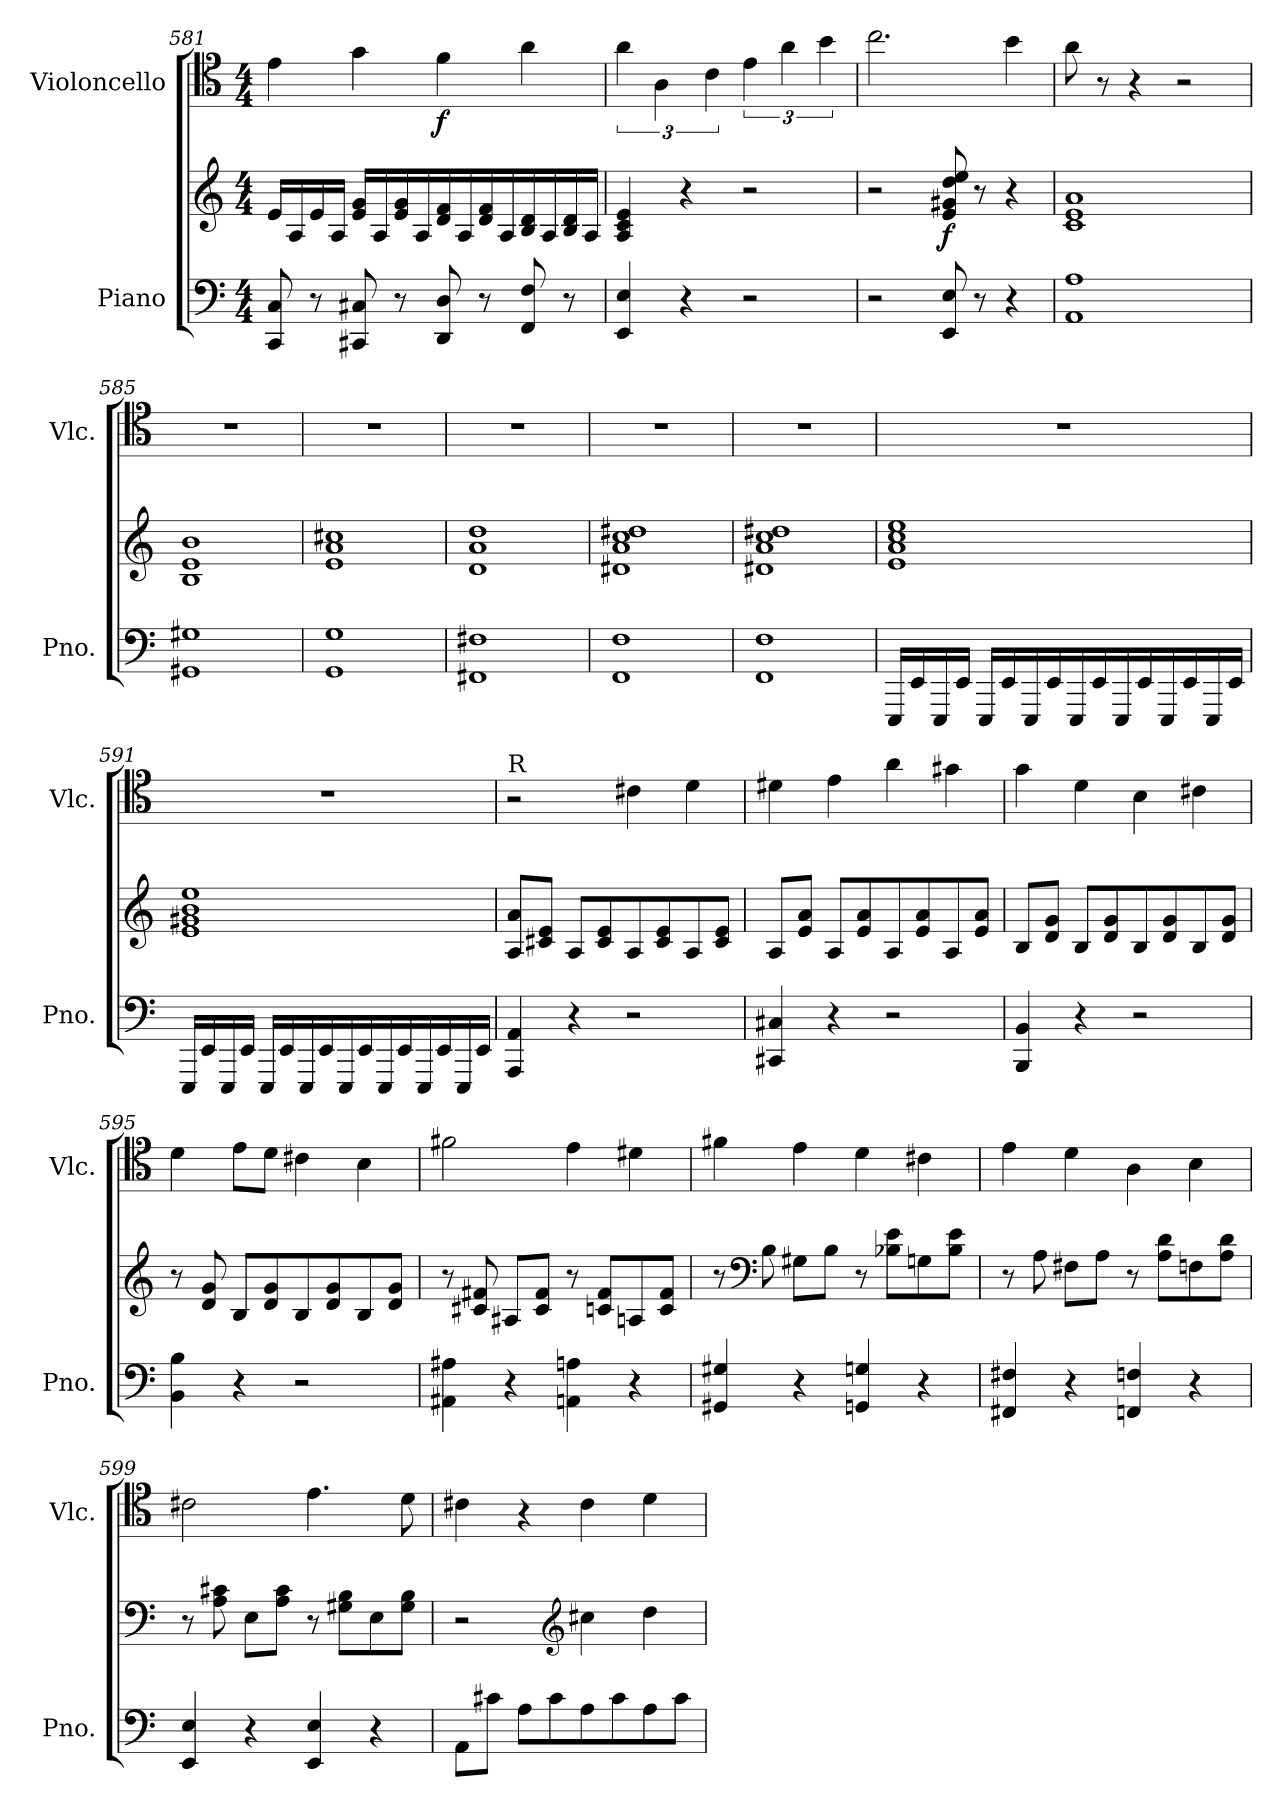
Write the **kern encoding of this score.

**kern	**kern	**dynam	**kern	**dynam
*part2	*part2	*part2	*part1	*part1
*staff3	*staff2	*staff2/3	*staff1	*staff1
*I"Piano	*	*	*I"Violoncello	*
*I'Pno.	*	*	*I'Vlc.	*
*clefF4	*clefG2	*	*clefC4	*
*k[]	*k[]	*	*k[]	*
*M4/4	*M4/4	*	*M4/4	*
=581	=581	=581	=581	=581
8CC/ 8C/	16e/LL	.	4e\	.
.	16A/	.	.	.
8r	16e/	.	.	.
.	16A/JJ	.	.	.
8CC#X/ 8C#X/	16e/ 16g/LL	.	4g\	.
.	16A/	.	.	.
8r	16e/ 16g/	.	.	.
.	16A/	.	.	.
!	!	!	!	!LO:DY:b
8DD/ 8D/	16d/ 16f/	.	4f\	f
.	16A/	.	.	.
8r	16d/ 16f/	.	.	.
.	16A/	.	.	.
8FF/ 8F/	16B/ 16d/	.	4a\	.
.	16A/	.	.	.
8r	16B/ 16d/	.	.	.
.	16A/JJ	.	.	.
=582	=582	=582	=582	=582
4EE/ 4E/	4A/ 4c/ 4e/	.	6a\	.
.	.	.	6A\	.
4r	4r	.	.	.
.	.	.	6c\	.
2r	2r	.	6e\	.
.	.	.	6a\	.
.	.	.	6b\	.
!!LO:LB:g=z
=583	=583	=583	=583	=583
2r	2r	.	2.cc\	.
!	!	!LO:DY:b	!	!
8EE/ 8E/	8e/ 8g#X/ 8dd/ 8ee/	f	.	.
8r	8r	.	.	.
4r	4r	.	4b\	.
=584	=584	=584	=584	=584
1AA 1A	1c 1e 1a	.	8a\	.
.	.	.	8r	.
.	.	.	4r	.
.	.	.	2r	.
=585	=585	=585	=585	=585
1GG#X 1G#X	1B 1e 1b	.	1r	.
=586	=586	=586	=586	=586
1GG 1G	1e 1a 1cc#X	.	1r	.
=587	=587	=587	=587	=587
1FF#X 1F#X	1d 1a 1dd	.	1r	.
=588	=588	=588	=588	=588
1FF 1F	1d#X 1a 1cc 1dd#X	.	1r	.
=589	=589	=589	=589	=589
1FF 1F	1d#X 1a 1cc 1dd#X	.	1r	.
=590	=590	=590	=590	=590
16EEE/LL	1e 1a 1cc 1ee	.	1r	.
16EE/	.	.	.	.
16EEE/	.	.	.	.
16EE/JJ	.	.	.	.
16EEE/LL	.	.	.	.
16EE/	.	.	.	.
16EEE/	.	.	.	.
16EE/	.	.	.	.
16EEE/	.	.	.	.
16EE/	.	.	.	.
16EEE/	.	.	.	.
16EE/	.	.	.	.
16EEE/	.	.	.	.
16EE/	.	.	.	.
16EEE/	.	.	.	.
16EE/JJ	.	.	.	.
!!LO:LB:g=z
=591	=591	=591	=591	=591
16EEE/LL	1e 1g#X 1b 1ee	.	1r	.
16EE/	.	.	.	.
16EEE/	.	.	.	.
16EE/JJ	.	.	.	.
16EEE/LL	.	.	.	.
16EE/	.	.	.	.
16EEE/	.	.	.	.
16EE/	.	.	.	.
16EEE/	.	.	.	.
16EE/	.	.	.	.
16EEE/	.	.	.	.
16EE/	.	.	.	.
16EEE/	.	.	.	.
16EE/	.	.	.	.
16EEE/	.	.	.	.
16EE/JJ	.	.	.	.
=592	=592	=592	=592	=592
!	!	!	!LO:TX:a:t=R	!
4AAA/ 4AA/	8A/ 8a/L	.	2r	.
.	8c#X/ 8e/J	.	.	.
4r	8A/L	.	.	.
.	8c#/ 8e/	.	.	.
2r	8A/	.	4c#X\	.
.	8c#/ 8e/	.	.	.
.	8A/	.	4d\	.
.	8c#/ 8e/J	.	.	.
=593	=593	=593	=593	=593
4CC#X/ 4C#X/	8A/L	.	4d#X\	.
.	8e/ 8a/J	.	.	.
4r	8A/L	.	4e\	.
.	8e/ 8a/	.	.	.
2r	8A/	.	4a\	.
.	8e/ 8a/	.	.	.
.	8A/	.	4g#X\	.
.	8e/ 8a/J	.	.	.
=594	=594	=594	=594	=594
4BBB/ 4BB/	8B/L	.	4g\	.
.	8d/ 8g/J	.	.	.
4r	8B/L	.	4d\	.
.	8d/ 8g/	.	.	.
2r	8B/	.	4B\	.
.	8d/ 8g/	.	.	.
.	8B/	.	4c#X\	.
.	8d/ 8g/J	.	.	.
!!LO:PB:g=z
=595	=595	=595	=595	=595
4BB\ 4B\	8r	.	4d\	.
.	8d/ 8g/	.	.	.
4r	8B/L	.	8e\L	.
.	8d/ 8g/	.	8d\J	.
2r	8B/	.	4c#X\	.
.	8d/ 8g/	.	.	.
.	8B/	.	4B\	.
.	8d/ 8g/J	.	.	.
=596	=596	=596	=596	=596
4AA#X\ 4A#X\	8r	.	2f#X\	.
.	8c#X/ 8f#X/	.	.	.
4r	8A#X/L	.	.	.
.	8c#/ 8f#/J	.	.	.
4AAn\ 4An\	8r	.	4e\	.
.	8cn/ 8f#/L	.	.	.
4r	8An/	.	4d#X\	.
.	8c/ 8f#/J	.	.	.
=597	=597	=597	=597	=597
4GG#X/ 4G#X/	8r	.	4f#X\	.
*	*clefF4	*	*	*
.	8B\	.	.	.
4r	8G#X\L	.	4e\	.
.	8B\J	.	.	.
4GGn/ 4Gn/	8r	.	4d\	.
.	8B-X\ 8e\L	.	.	.
4r	8Gn\	.	4c#X\	.
.	8B-\ 8e\J	.	.	.
=598	=598	=598	=598	=598
4FF#X/ 4F#X/	8r	.	4e\	.
.	8A\	.	.	.
4r	8F#X\L	.	4d\	.
.	8A\J	.	.	.
4FFn/ 4Fn/	8r	.	4A\	.
.	8A\ 8d\L	.	.	.
4r	8Fn\	.	4B\	.
.	8A\ 8d\J	.	.	.
=599	=599	=599	=599	=599
4EE/ 4E/	8r	.	2c#X\	.
.	8A\ 8c#X\	.	.	.
4r	8E\L	.	.	.
.	8A\ 8c#\J	.	.	.
4EE/ 4E/	8r	.	4.e\	.
.	8G#X\ 8B\L	.	.	.
4r	8E\	.	.	.
.	8G#\ 8B\J	.	8d\	.
!!LO:LB:g=z
=600	=600	=600	=600	=600
8AA\L	2r	.	4c#X\	.
8c#X\J	.	.	.	.
8A\L	.	.	4r	.
8c#\	.	.	.	.
*	*clefG2	*	*	*
8A\	4cc#X\	.	4c#\	.
8c#\	.	.	.	.
8A\	4dd\	.	4d\	.
8c#\J	.	.	.	.
=	=	=	=	=
*-	*-	*-	*-	*-
